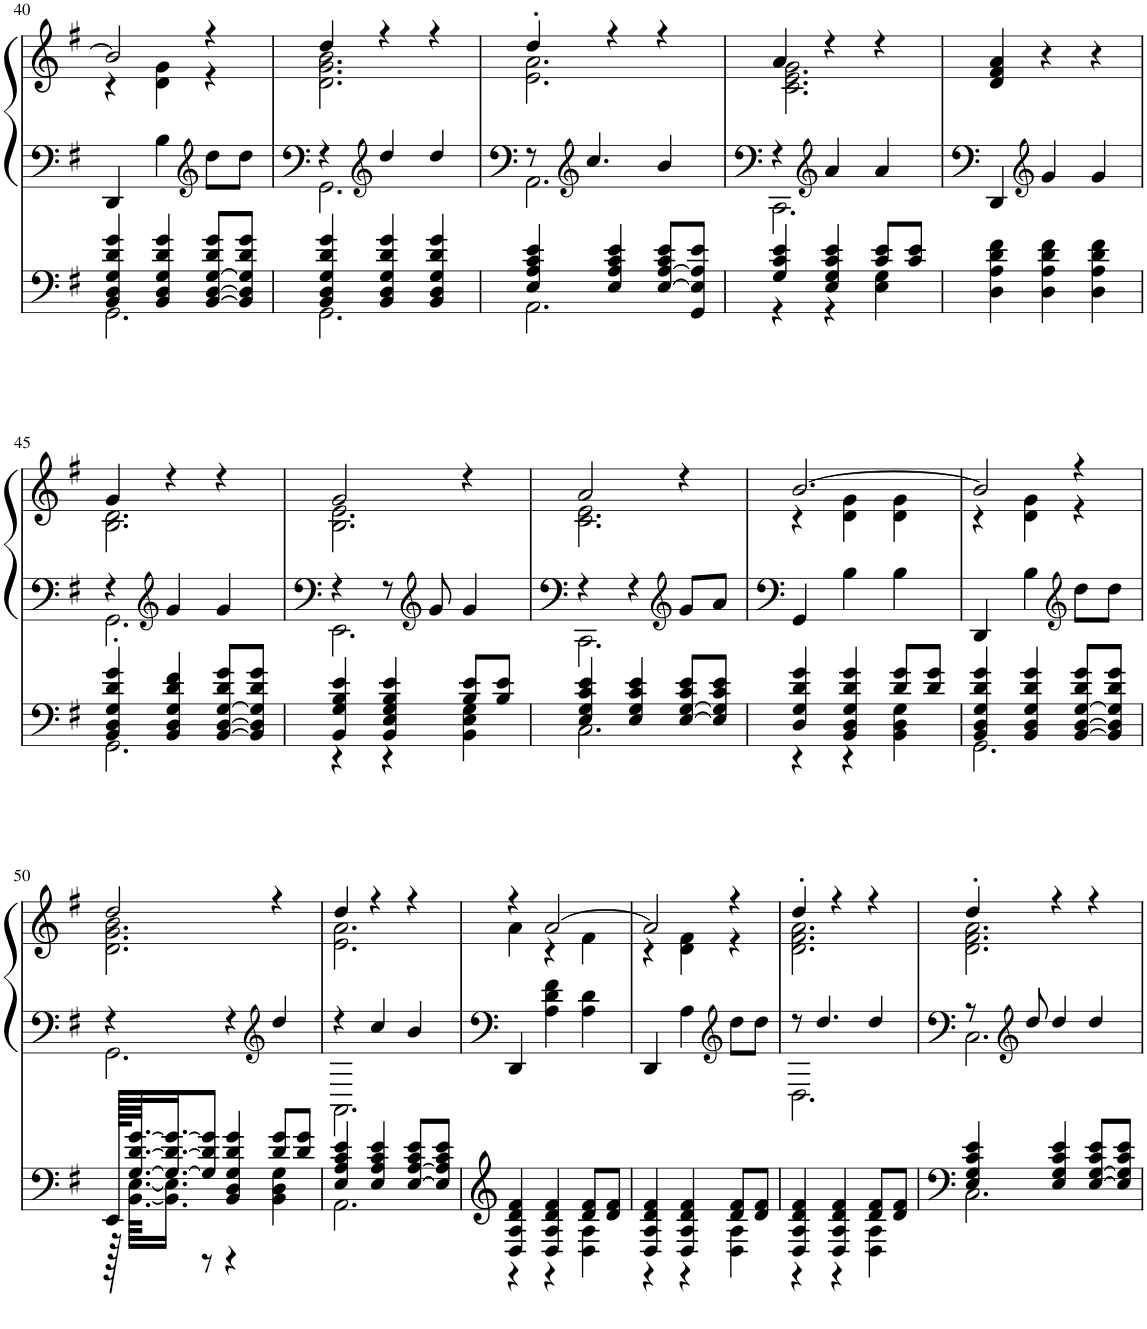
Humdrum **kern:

**kern	**kern	**kern
*part2	*part1	*part1
*staff3	*staff2	*staff1
*I"Steel Gtr., Gitarre	*I"Grand Piano, Piano	*
*	*I'Pno	*
!!LO:PB:g=z
*clefF4	*clefG2	*clefG2
*k[f#]	*k[f#]	*k[f#]
*M3/4	*M3/4	*M3/4
=40	=40	=40
*^	*	*^
4BB/ 4D/ 4G/ 4d/ 4g/	2.GG\	4DD/	2b/]	4r
4BB/ 4D/ 4G/ 4d/ 4g/	.	4B\	.	4d\ 4g\
*	*	*clefG2	*	*
[8BB/ [8D/ [8G/ 8d/ 8g/L	.	8dd\L	4r	4r
8BB/] 8D/] 8G/] 8d/ 8g/J	.	8dd\J	.	.
=41	=41	=41	=41	=41
*	*	*^	*	*
4BB/ 4D/ 4G/ 4d/ 4g/	2.GG\	4r	2.GG\	4dd/	2.d\ 2.g\ 2.b\
*	*	*clefG2	*	*	*
4BB/ 4D/ 4G/ 4d/ 4g/	.	4dd/	.	4r	.
4BB/ 4D/ 4G/ 4d/ 4g/	.	4dd/	.	4r	.
=42	=42	=42	=42	=42	=42
4E/ 4A/ 4c/ 4e/	2.AA\	8r	2.AA\	4dd'/	2.e\ 2.a\
*	*	*clefG2	*	*	*
.	.	4.cc/	.	.	.
4E/ 4A/ 4c/ 4e/	.	.	.	4r	.
[8E/ [8A/ 8c/ 8e/L	.	4b/	.	4r	.
8GG/ 8E/] 8A/] 8e/J	.	.	.	.	.
=43	=43	=43	=43	=43	=43
4G/ 4c/ 4e/	4r	4r	2.CC\	4a/	2.c\ 2.e\ 2.g\
*	*	*clefG2	*	*	*
4E/ 4G/ 4c/ 4e/	4r	4a/	.	4r	.
8c/ 8e/L	4E\ 4G\	4a/	.	4r	.
8c/ 8e/J	.	.	.	.	.
*v	*v	*	*	*	*
*	*v	*v	*	*
*	*	*v	*v
=44	=44	=44
4D\ 4A\ 4d\ 4f#\	4DD/	4d/ 4f#/ 4a/
*	*clefG2	*
4D\ 4A\ 4d\ 4f#\	4g/	4r
4D\ 4A\ 4d\ 4f#\	4g/	4r
!!LO:LB:g=z
=45	=45	=45
*^	*^	*^
4BB/' 4D/' 4G/' 4d/' 4g/'	2.GG\	4r	2.GG\	4g/	2.B\ 2.d\
*	*	*clefG2	*	*	*
4BB/ 4D/ 4G/ 4d/ 4f#/	.	4g/	.	4r	.
[8BB/ [8D/ [8G/ 8d/ 8g/L	.	4g/	.	4r	.
8BB/] 8D/] 8G/] 8d/ 8g/J	.	.	.	.	.
=46	=46	=46	=46	=46	=46
4BB/ 4G/ 4B/ 4e/	4r	4r	2.EE\	2g/	2.B\ 2.e\
4BB/ 4E/ 4G/ 4B/ 4e/	4r	8r	.	.	.
*	*	*clefG2	*	*	*
.	.	8g/	.	.	.
8B/ 8e/L	4BB\ 4E\ 4G\	4g/	.	4r	.
8B/ 8e/J	.	.	.	.	.
=47	=47	=47	=47	=47	=47
4E/ 4G/ 4c/ 4e/	2.C\	4r	2.CC\	2a/	2.c\ 2.e\
4E/ 4G/ 4c/ 4e/	.	4r	.	.	.
*	*	*clefG2	*	*	*
[8E/ [8G/ 8c/ 8e/L	.	8g/L	.	4r	.
8E/] 8G/] 8c/ 8e/J	.	8a/J	.	.	.
*	*	*v	*v	*	*
=48	=48	=48	=48	=48
4D/ 4G/ 4d/ 4g/	4r	4GG/	[2.b/	4r
4BB/ 4D/ 4G/ 4d/ 4g/	4r	4B\	.	4d\ 4g\
8d/ 8g/L	4BB\ 4D\ 4G\	4B\	.	4d\ 4g\
8d/ 8g/J	.	.	.	.
=49	=49	=49	=49	=49
4BB/ 4D/ 4G/ 4d/ 4g/	2.GG\	4DD/	2b/]	4r
4BB/ 4D/ 4G/ 4d/ 4g/	.	4B\	.	4d\ 4g\
*	*	*clefG2	*	*
[8BB/ [8D/ [8G/ 8d/ 8g/L	.	8dd\L	4r	4r
8BB/] 8D/] 8G/] 8d/ 8g/J	.	8dd\J	.	.
!!LO:LB:g=z	!!
=50	=50	=50	=50	=50
*	*	*^	*	*
128EE/KLLLL	128r	4r	2.GG\	2dd/	2.d\ 2.g\ 2.b\
[64.G/ [64.d/ [64.g/JJ	[64.BB\ [64.E\KKLL	.	.	.	.
16.G/_ 16.d/_ 16.g/_J	16.BB\] 16.E\]JJ	.	.	.	.
8G/] 8d/] 8g/]J	8r	.	.	.	.
4BB/ 4D/ 4G/ 4d/ 4g/	4r	4r	.	.	.
*	*	*clefG2	*	*	*
8d/ 8g/L	4BB\ 4D\ 4G\	4dd/	.	4r	.
8d/ 8g/J	.	.	.	.	.
=51	=51	=51	=51	=51	=51
4E/ 4A/ 4c/ 4e/	2.AA\	4r	2.AA\	4dd/	2.e\ 2.a\
4E/ 4A/ 4c/ 4e/	.	4cc/	.	4r	.
[8E/ [8A/ 8c/ 8e/L	.	4b/	.	4r	.
8E/] 8A/] 8c/ 8e/J	.	.	.	.	.
*	*	*v	*v	*	*
=52	=52	=52	=52	=52
4D/ 4A/ 4d/ 4f#/	4r	4DD/	4r	4a\
4D/ 4A/ 4d/ 4f#/	4r	4A\ 4d\ 4f#\	[2a/	4r
8d/ 8f#/L	4D\ 4A\	4A\ 4d\	.	4f#\
8d/ 8f#/J	.	.	.	.
=53	=53	=53	=53	=53
4D/ 4A/ 4d/ 4f#/	4r	4DD/	2a/]	4r
4D/ 4A/ 4d/ 4f#/	4r	4A\	.	4d\ 4f#\
*	*	*clefG2	*	*
8d/ 8f#/L	4D\ 4A\	8dd\L	4r	4r
8d/ 8f#/J	.	8dd\J	.	.
=54	=54	=54	=54	=54
*	*	*^	*	*
4D/ 4A/ 4d/ 4f#/	4r	8r	2.D\	4dd'/	2.d\ 2.f#\ 2.a\
.	.	4.dd/	.	.	.
4D/ 4A/ 4d/ 4f#/	4r	.	.	4r	.
8d/ 8f#/L	4D\ 4A\	4dd/	.	4r	.
8d/ 8f#/J	.	.	.	.	.
=55	=55	=55	=55	=55	=55
4E/ 4G/ 4c/ 4e/	2.C\	8r	2.C\	4dd'/	2.d\ 2.f#\ 2.a\
*	*	*clefG2	*	*	*
.	.	8dd/	.	.	.
4E/ 4G/ 4c/ 4e/	.	4dd/	.	4r	.
[8E/ [8G/ 8c/ 8e/L	.	4dd/	.	4r	.
8E/] 8G/] 8c/ 8e/J	.	.	.	.	.
*v	*v	*	*	*	*
*	*v	*v	*	*
*	*	*v	*v
=	=	=
*-	*-	*-
